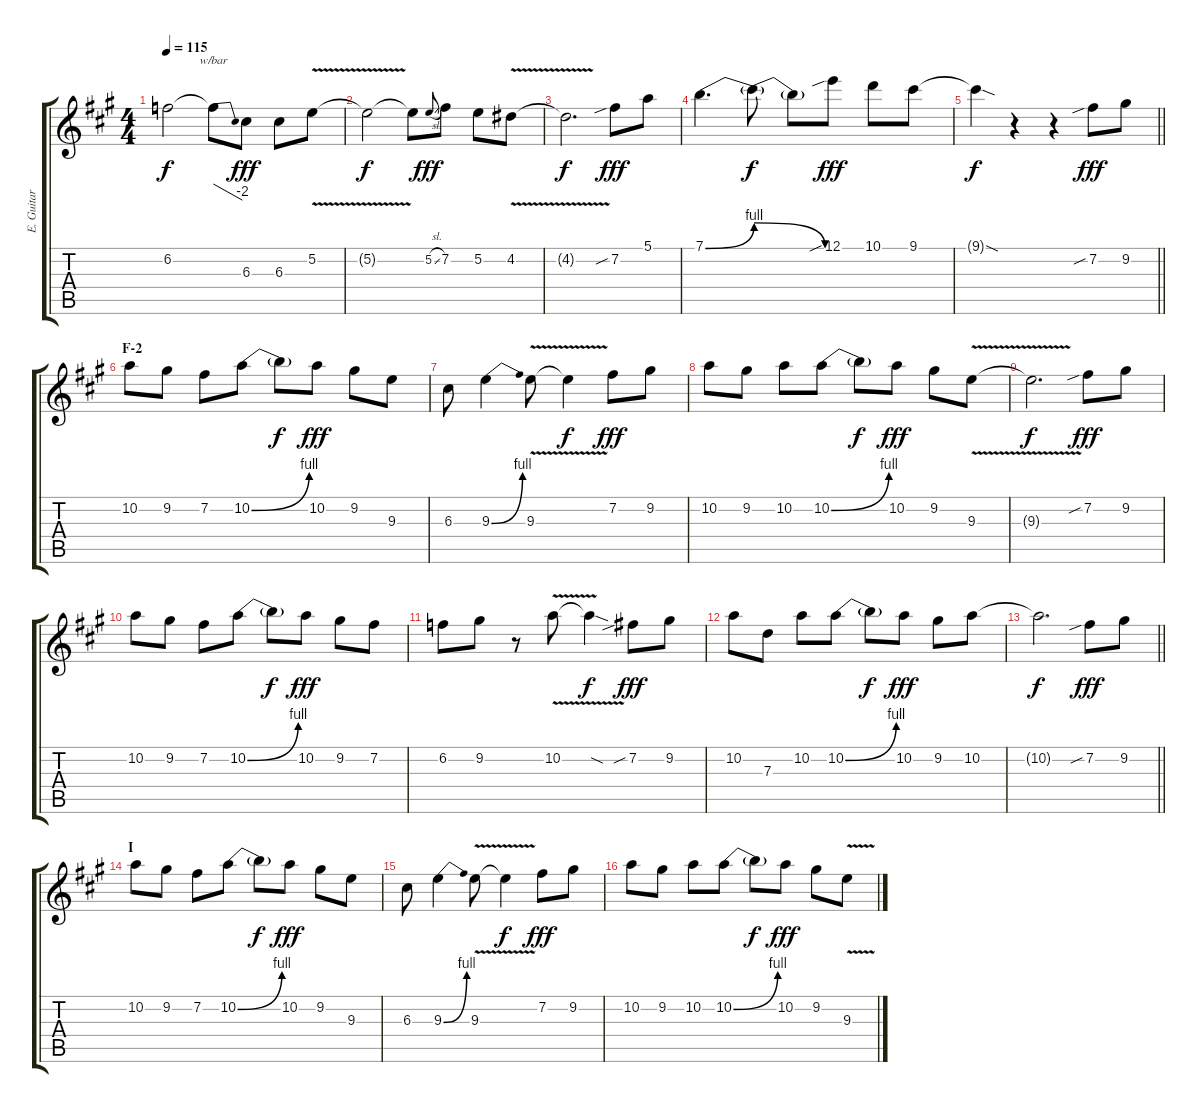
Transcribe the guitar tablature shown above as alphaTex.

\track ("E. Guitar I" "E. Guitar ") {instrument overdrivenguitar}
\staff {score tabs}
\tuning (E4 B3 G3 D3 A2 E2) {hide}
\ts (4 4)
\tempo 115
\clef g2
\ks a
6.2{t}.2{dy f} 6.2{t}.8{tbe (dive default 0 0 60 -8)} 6.3.8{dy fff} 6.3.8 5.2{v}.8 |
5.2{t}.2{dy f} 5.2{t}.8 5.2{sl}.8{gr onbeat dy fff} 7.2.8 5.2.8 4.2{v}.8 |
4.2{t}.2{d dy f} 7.2{sib}.8{dy fff} 5.1.8 |
7.1{be (bend 0 0 60 4)}.4{d} 7.1{be (release 0 4 60 0) t}.8{dy f} 7.1{t}.8 12.1{sib}.8{dy fff} 10.1.8 9.1.8 |
\barLineRight lightlight
9.1{sod t}.4{dy f} r.4 r.4 7.2{sib}.8{dy fff} 9.2.8 |
\section ("" "F-2")
10.2.8 9.2.8 7.2.8 10.2{be (bend 0 0 60 4)}.8 10.2{t}.8{dy f} 10.2.8{dy fff} 9.2.8 9.3.8 |
6.3.8 9.3{be (bend 0 0 60 4)}.4 9.3{v}.8 9.3{t}.4{dy f} 7.2.8{dy fff} 9.2.8 |
10.2.8 9.2.8 10.2.8 10.2{be (bend 0 0 60 4)}.8 10.2{t}.8{dy f} 10.2.8{dy fff} 9.2.8 9.3{v}.8 |
9.3{t}.2{d dy f} 7.2{sib}.8{dy fff} 9.2.8 |
10.2.8 9.2.8 7.2.8 10.2{be (bend 0 0 60 4)}.8 10.2{t}.8{dy f} 10.2.8{dy fff} 9.2.8 7.2.8 |
6.2.8 9.2.8 r.8 10.2{v}.8 10.2{sod t}.4{dy f} 7.2{sib}.8{dy fff} 9.2.8 |
10.2.8 7.3.8 10.2.8 10.2{be (bend 0 0 60 4)}.8 10.2{t}.8{dy f} 10.2.8{dy fff} 9.2.8 10.2.8 |
\barLineRight lightlight
10.2{t}.2{d dy f} 7.2{sib}.8{dy fff} 9.2.8 |
\section ("" "I")
10.2.8 9.2.8 7.2.8 10.2{be (bend 0 0 60 4)}.8 10.2{t}.8{dy f} 10.2.8{dy fff} 9.2.8 9.3.8 |
6.3.8 9.3{be (bend 0 0 60 4)}.4 9.3{v}.8 9.3{t}.4{dy f} 7.2.8{dy fff} 9.2.8 |
10.2.8 9.2.8 10.2.8 10.2{be (bend 0 0 60 4)}.8 10.2{t}.8{dy f} 10.2.8{dy fff} 9.2.8 9.3{v}.8
